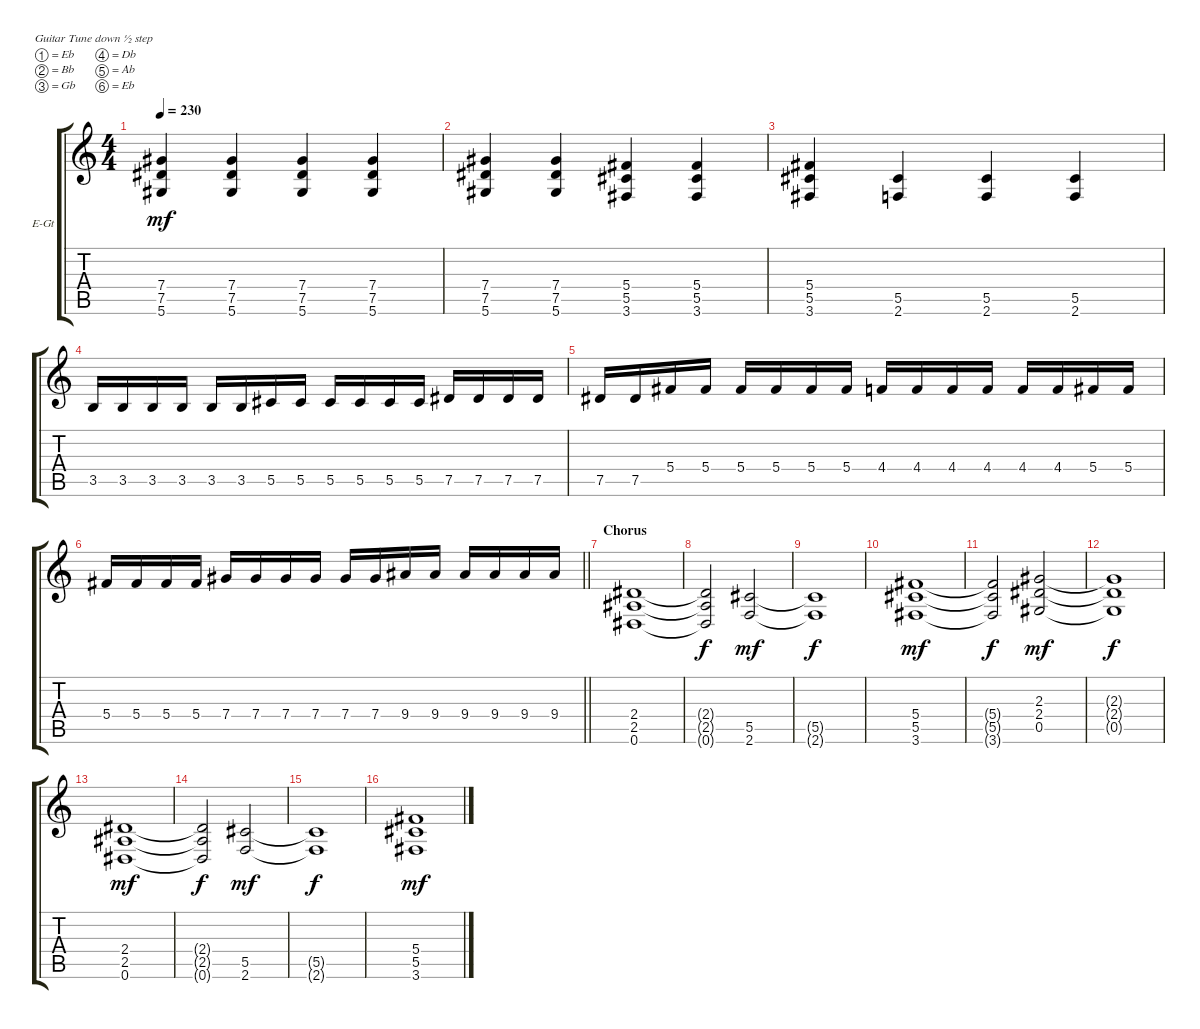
\bracketExtendMode groupsimilarinstruments
\firstSystemTrackNameOrientation horizontal
\otherSystemsTrackNameOrientation horizontal
\track ("Jonny Rocker" "E-Gt") {instrument distortionguitar}
\staff {score tabs}
\tuning (Eb4 Bb3 Gb3 Db3 Ab2 Eb2)
\ts (4 4)
\tempo 230
\clef g2
\ks c
(7.4 7.5 5.6).4{dy mf} (7.4 7.5 5.6).4 (7.4 7.5 5.6).4 (7.4 7.5 5.6).4 |
(7.4 7.5 5.6).4 (7.4 7.5 5.6).4 (5.4 5.5 3.6).4 (5.4 5.5 3.6).4 |
(5.4 5.5 3.6).4 (5.5 2.6).4 (5.5 2.6).4 (5.5 2.6).4 |
3.5.16 3.5.16 3.5.16 3.5.16 3.5.16 3.5.16 5.5.16 5.5.16 5.5.16 5.5.16 5.5.16 5.5.16 7.5.16 7.5.16 7.5.16 7.5.16 |
7.5.16 7.5.16 5.4.16 5.4.16 5.4.16 5.4.16 5.4.16 5.4.16 4.4.16 4.4.16 4.4.16 4.4.16 4.4.16 4.4.16 5.4.16 5.4.16 |
\barLineRight lightlight
5.4.16 5.4.16 5.4.16 5.4.16 7.4.16 7.4.16 7.4.16 7.4.16 7.4.16 7.4.16 9.4.16 9.4.16 9.4.16 9.4.16 9.4.16 9.4.16 |
\section ("" "Chorus")
(2.4 2.5 0.6).1 |
(2.4{t} 2.5{t} 0.6{t}).2{dy f} (5.5 2.6).2{dy mf} |
(5.5{t} 2.6{t}).1{dy f} |
(5.4 5.5 3.6).1{dy mf} |
(5.4{t} 5.5{t} 3.6{t}).2{dy f} (2.3 2.4 0.5).2{dy mf} |
(2.3{t} 2.4{t} 0.5{t}).1{dy f} |
(2.4 2.5 0.6).1{dy mf} |
(2.4{t} 2.5{t} 0.6{t}).2{dy f} (5.5 2.6).2{dy mf} |
(5.5{t} 2.6{t}).1{dy f} |
(5.4 5.5 3.6).1{dy mf}
